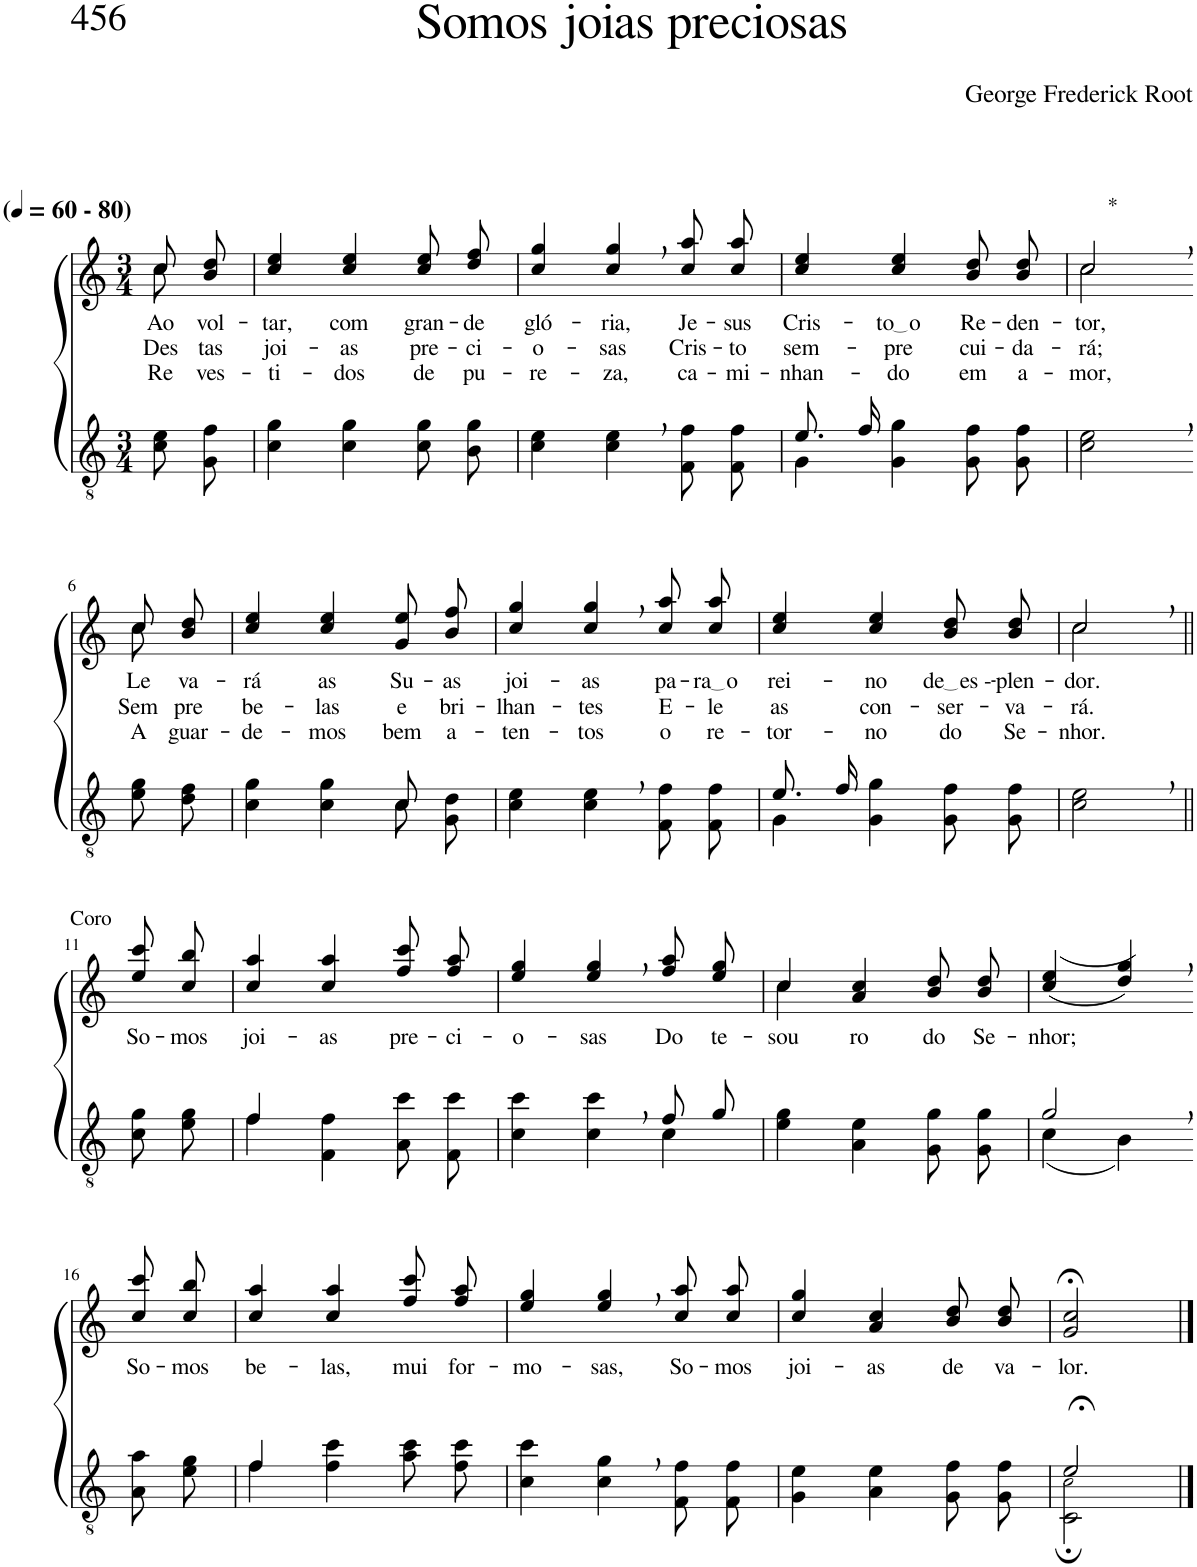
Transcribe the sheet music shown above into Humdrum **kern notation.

**kern	**kern	**text	**text	**text
*part2	*part1	*part1	*part1	*part1
*staff2	*staff1	*staff1	*staff1	*staff1
*I"Parte III e IV	*I"Parte I e II	*	*	*
*clefGv2	*clefG2	*	*	*
*Trd5c9	*Trd5c9	*	*	*
*k[]	*k[]	*	*	*
*M3/4	*M3/4	*	*	*
*MM60	*MM60	*	*	*
=1	=1	=1	=1	=1
!	!LO:TX:a:B:t=(	!	!	!
!	!LO:TX:a:B:t=- 80)	!	!	!
!	!	!LO:LY:b	!LO:LY:b	!LO:LY:b
*	*^	*	*	*
8c\ 8e\L	8cc\	8cc\L	Ao	Des-	Re-
!	!	!	!LO:LY:b	!LO:LY:b	!LO:LY:b
8G\ 8f\J	8ryy	8b\ 8dd\J	vol-	-tas	-ves-
=2	=2	=2	=2	=2	=2
!	!	!	!LO:LY:b	!LO:LY:b	!LO:LY:b
*	*v	*v	*	*	*
4c\ 4g\	4cc/ 4ee/	-tar,	joi-	-ti-
!	!	!LO:LY:b	!LO:LY:b	!LO:LY:b
4c\ 4g\	4cc/ 4ee/	com	-as	-dos
!	!	!LO:LY:b	!LO:LY:b	!LO:LY:b
8c\ 8g\L	8cc\ 8ee\L	gran-	pre-	de
!	!	!LO:LY:b	!LO:LY:b	!LO:LY:b
8B\ 8g\J	8dd\ 8ff\J	-de	-ci-	pu-
=3	=3	=3	=3	=3
!	!	!LO:LY:b	!LO:LY:b	!LO:LY:b
4c\ 4e\	4cc/ 4gg/	gló-	-o-	-re-
!	!	!LO:LY:b	!LO:LY:b	!LO:LY:b
4c\, 4e\,	4cc/, 4gg/,	-ria,	-sas	-za,
!	!	!LO:LY:b	!LO:LY:b	!LO:LY:b
8F\ 8f\L	8cc\ 8aa\L	Je-	Cris-	ca-
!	!	!LO:LY:b	!LO:LY:b	!LO:LY:b
8F\ 8f\J	8cc\ 8aa\J	-sus	-to	-mi-
=4	=4	=4	=4	=4
*^	*	*	*	*
!	!	!	!LO:LY:b	!LO:LY:b	!LO:LY:b
8.e/L	4G\	4cc/ 4ee/	Cris-	sem-	-nhan-
16f/Jk	.	.	.	.	.
!	!	!	!LO:LY:b	!LO:LY:b	!LO:LY:b
4ryy	4G\ 4g\	4cc/ 4ee/	to o	-pre	-do
!	!	!	!LO:LY:b	!LO:LY:b	!LO:LY:b
4ryy	8G\ 8f\L	8b\ 8dd\L	Re-	cui-	em
!	!	!	!LO:LY:b	!LO:LY:b	!LO:LY:b
.	8G\ 8f\J	8b\ 8dd\J	-den-	-da-	a-
=5	=5	=5	=5	=5	=5
!	!	!LO:TX:a:t=*	!	!	!
!	!	!	!LO:LY:b	!LO:LY:b	!LO:LY:b
*v	*v	*^	*	*	*
2c\, 2e\,	2cc,\	2cc/	-tor,	-rá;	-mor,
!!LO:LB:g=z	!!
=6-	=6-	=6-	=6-	=6-	=6-
!	!	!	!LO:LY:b	!LO:LY:b	!LO:LY:b
8e\ 8g\L	8cc\	8cc\L	Le-	Sem-	A-
!	!	!	!LO:LY:b	!LO:LY:b	!LO:LY:b
8d\ 8f\J	8ryy	8b\ 8dd\J	-va-	-pre	-guar-
=7	=7	=7	=7	=7	=7
*^	*	*	*	*	*
!	!	!	!	!LO:LY:b	!LO:LY:b	!LO:LY:b
*	*	*v	*v	*	*	*
4c\ 4g\	2ryy	4cc/ 4ee/	-rá	be-	-de-
!	!	!	!LO:LY:b	!LO:LY:b	!LO:LY:b
4c\ 4g\	.	4cc/ 4ee/	as	-las	-mos
!	!	!	!LO:LY:b	!LO:LY:b	!LO:LY:b
8c\L	8c/	8g\ 8ee\L	Su-	e	bem
!	!	!	!LO:LY:b	!LO:LY:b	!LO:LY:b
8G\ 8d\J	8ryy	8b\ 8ff\J	-as	bri-	a-
=8	=8	=8	=8	=8	=8
!	!	!	!LO:LY:b	!LO:LY:b	!LO:LY:b
*v	*v	*	*	*	*
4c\ 4e\	4cc/ 4gg/	joi-	-lhan-	-ten-
!	!	!LO:LY:b	!LO:LY:b	!LO:LY:b
4c\, 4e\,	4cc/, 4gg/,	-as	-tes	-tos
!	!	!LO:LY:b	!LO:LY:b	!LO:LY:b
8F\ 8f\L	8cc\ 8aa\L	pa-	E-	o
!	!	!LO:LY:b	!LO:LY:b	!LO:LY:b
8F\ 8f\J	8cc\ 8aa\J	ra o	-le	re-
=9	=9	=9	=9	=9
*^	*	*	*	*
!	!	!	!LO:LY:b	!LO:LY:b	!LO:LY:b
8.e/L	4G\	4cc/ 4ee/	rei-	as	-tor-
16f/Jk	.	.	.	.	.
!	!	!	!LO:LY:b	!LO:LY:b	!LO:LY:b
4ryy	4G\ 4g\	4cc/ 4ee/	-no	con-	-no
!	!	!	!LO:LY:b	!LO:LY:b	!LO:LY:b
4ryy	8G\ 8f\L	8b\ 8dd\L	de es -	-ser-	do
!	!	!	!LO:LY:b	!LO:LY:b	!LO:LY:b
.	8G\ 8f\J	8b\ 8dd\J	-plen-	-va-	Se-
=10	=10	=10	=10	=10	=10
!	!	!	!LO:LY:b	!LO:LY:b	!LO:LY:b
*v	*v	*^	*	*	*
2c\, 2e\,	2cc,\	2cc/	-dor.	-rá.	-nhor.
!!LO:LB:g=z
=11||	=11||	=11||	=11||	=11||	=11||
!	!LO:TX:a:t=Coro	!	!	!	!
!	!	!	!LO:LY:b	!	!
*	*v	*v	*	*	*
8c\ 8g\L	8ee\ 8ccc\L	So-	.	.
!	!	!LO:LY:b	!	!
8e\ 8g\J	8cc\ 8bb\J	-mos	.	.
=12	=12	=12	=12	=12
*^	*	*	*	*
!	!	!	!LO:LY:b	!	!
4f/	4f\	4cc/ 4aa/	joi-	.	.
!	!	!	!LO:LY:b	!	!
2ryy	4F\ 4f\	4cc/ 4aa/	-as	.	.
!	!	!	!LO:LY:b	!	!
.	8A\ 8cc\L	8ff\ 8ccc\L	pre-	.	.
!	!	!	!LO:LY:b	!	!
.	8F\ 8cc\J	8ff\ 8aa\J	-ci-	.	.
=13	=13	=13	=13	=13	=13
!	!	!	!LO:LY:b	!	!
2ryy	4c\ 4cc\	4ee/ 4gg/	-o-	.	.
!	!	!	!LO:LY:b	!	!
.	4c\ 4cc\	4ee/, 4gg/,	-sas	.	.
!	!	!	!LO:LY:b	!	!
8f/L	4c\	8ff\ 8aa\L	Do	.	.
!	!	!	!LO:LY:b	!	!
8g/J	.	8ee\ 8gg\J	te-	.	.
*v	*v	*	*	*	*
=14	=14	=14	=14	=14
!	!	!LO:LY:b	!	!
*	*^	*	*	*
4e\ 4g\	4cc\	4cc/	-sou-	.	.
!	!	!	!LO:LY:b	!	!
4A\ 4e\	2ryy	4a/ 4cc/	-ro	.	.
!	!	!	!LO:LY:b	!	!
8G\ 8g\L	.	8b\ 8dd\L	do	.	.
!	!	!	!LO:LY:b	!	!
8G\ 8g\J	.	8b\ 8dd\J	Se-	.	.
=15	=15	=15	=15	=15	=15
*^	*	*	*	*	*
!	!	!	!	!LO:LY:b	!	!
*	*	*v	*v	*	*	*
2g,/	(4c\	((4cc/ 4ee/	-nhor;	.	.
.	4B\)	4dd/, 4gg/,))	.	.	.
!!LO:LB:g=z
=16-	=16-	=16-	=16-	=16-	=16-
!	!	!	!LO:LY:b	!	!
*v	*v	*	*	*	*
8A\ 8a\L	8cc\ 8ccc\L	So-	.	.
!	!	!LO:LY:b	!	!
8e\ 8g\J	8cc\ 8bb\J	-mos	.	.
=17	=17	=17	=17	=17
*^	*	*	*	*
!	!	!	!LO:LY:b	!	!
4f\	4f/	4cc/ 4aa/	be-	.	.
!	!	!	!LO:LY:b	!	!
4f\ 4cc\	2ryy	4cc/ 4aa/	-las,	.	.
!	!	!	!LO:LY:b	!	!
8a\ 8cc\L	.	8ff\ 8ccc\L	mui	.	.
!	!	!	!LO:LY:b	!	!
8f\ 8cc\J	.	8ff\ 8aa\J	for-	.	.
*v	*v	*	*	*	*
=18	=18	=18	=18	=18
!	!	!LO:LY:b	!	!
4c\ 4cc\	4ee/ 4gg/	-mo-	.	.
!	!	!LO:LY:b	!	!
4c\, 4g\,	4ee/, 4gg/,	-sas,	.	.
!	!	!LO:LY:b	!	!
8F\ 8f\L	8cc\ 8aa\L	So-	.	.
!	!	!LO:LY:b	!	!
8F\ 8f\J	8cc\ 8aa\J	-mos	.	.
=19	=19	=19	=19	=19
!	!	!LO:LY:b	!	!
4G\ 4e\	4cc/ 4gg/	joi-	.	.
!	!	!LO:LY:b	!	!
4A\ 4e\	4a/ 4cc/	-as	.	.
!	!	!LO:LY:b	!	!
8G\ 8f\L	8b\ 8dd\L	de	.	.
!	!	!LO:LY:b	!	!
8G\ 8f\J	8b\ 8dd\J	va-	.	.
=20	=20	=20	=20	=20
*^	*	*	*	*
!	!	!	!LO:LY:b	!	!
2e;</	2C\; 2c!\;	2g/;< 2cc/;<	-lor.	.	.
*v	*v	*	*	*	*
==	==	==	==	==
*-	*-	*-	*-	*-
